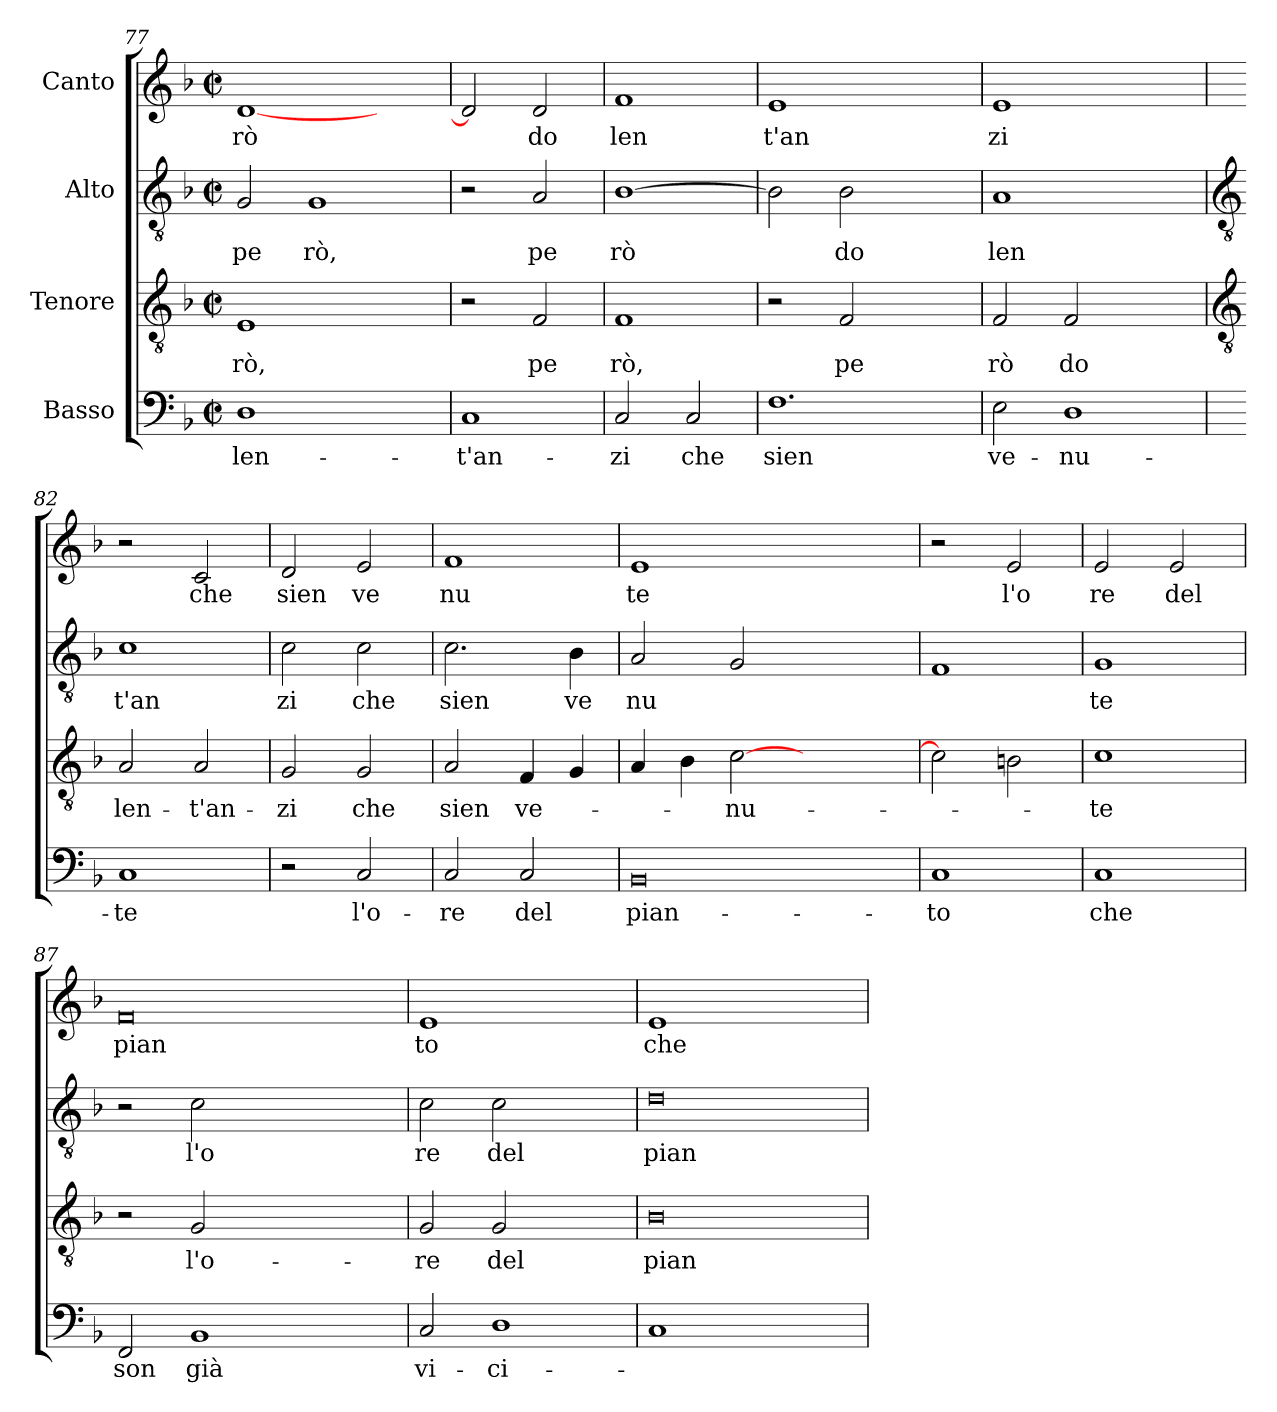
**kern	**text	**kern	**text	**kern	**text	**kern	**text
*part4	*part4	*part3	*part3	*part2	*part2	*part1	*part1
*staff4	*staff4	*staff3	*staff3	*staff2	*staff2	*staff1	*staff1
*I"Basso	*	*I"Tenore	*	*I"Alto	*	*I"Canto	*
*clefF4	*	*clefGv2	*	*clefGv2	*	*clefG2	*
*k[b-]	*	*k[b-]	*	*k[b-]	*	*k[b-]	*
*F:	*	*F:	*	*F:	*	*F:	*
*M2/2	*	*M2/2	*	*M2/2	*	*M2/2	*
*met(c|)	*	*met(c|)	*	*met(c|)	*	*met(c|)	*
=77	=77	=77	=77	=77	=77	=77	=77
!	!LO:LY:b	!	!LO:LY:b	!	!LO:LY:b	!	!LO:LY:b
1D	-len-	1E	rò,	2G/	pe	[1d	rò
!	!	!	!	!	!LO:LY:b	!	!
.	.	.	.	1G	rò,	.	.
2ryy	.	2ryy	.	.	.	2ryy	.
!!LO:LB:g=z
=78	=78	=78	=78	=78	=78	=78	=78
!	!LO:LY:b	!	!	!	!	!	!
1C	-t'an-	2r	.	2r	.	2d/]	.
!	!	!	!LO:LY:b	!	!LO:LY:b	!	!LO:LY:b
.	.	2F/	pe	2A/	pe	2d/	do
=79	=79	=79	=79	=79	=79	=79	=79
!	!LO:LY:b	!	!LO:LY:b	!	!LO:LY:b	!	!LO:LY:b
2C/	-zi	1F	rò,	[1B-	rò	1f	len
!	!LO:LY:b	!	!	!	!	!	!
2C/	che	.	.	.	.	.	.
!!LO:LB:g=z
=80	=80	=80	=80	=80	=80	=80	=80
!	!LO:LY:b	!	!	!	!	!	!LO:LY:b
1.F	sien	2r	.	2B-\]	.	1e	t'an
!	!	!	!LO:LY:b	!	!LO:LY:b	!	!
.	.	2F/	pe	2B-\	do	.	.
.	.	2ryy	.	2ryy	.	2ryy	.
=81	=81	=81	=81	=81	=81	=81	=81
!	!LO:LY:b	!	!LO:LY:b	!	!LO:LY:b	!	!LO:LY:b
2E\	ve-	2F/	rò	1A	len	1e	zi
!	!LO:LY:b	!	!LO:LY:b	!	!	!	!
1D	-nu-	2F/	do	.	.	.	.
.	.	2ryy	.	2ryy	.	2ryy	.
!!LO:LB:g=z
=82	=82	=82	=82	=82	=82	=82	=82
*	*	*clefGv2	*	*clefGv2	*	*	*
!	!LO:LY:b	!	!LO:LY:b	!	!LO:LY:b	!	!
1C	-te	2A/	len-	1c	t'an	2r	.
!	!	!	!LO:LY:b	!	!	!	!LO:LY:b
.	.	2A/	-t'an-	.	.	2c/	che
=82A	=82A	=82A	=82A	=82A	=82A	=82A	=82A
!	!	!	!LO:LY:b	!	!LO:LY:b	!	!LO:LY:b
2r	.	2G/	-zi	2c\	zi	2d/	sien
!	!LO:LY:b	!	!LO:LY:b	!	!LO:LY:b	!	!LO:LY:b
2C/	l'o-	2G/	che	2c\	che	2e/	ve
=83A	=83A	=83A	=83A	=83A	=83A	=83A	=83A
!	!LO:LY:b	!	!LO:LY:b	!	!LO:LY:b	!	!LO:LY:b
2C/	-re	2A/	sien	2.c\	sien	1f	nu
!	!LO:LY:b	!	!LO:LY:b	!	!	!	!
2C/	del	4F/	ve-	.	.	.	.
!	!	!	!	!	!LO:LY:b	!	!
.	.	4G/	.	4B-\	ve	.	.
=84	=84	=84	=84	=84	=84	=84	=84
!	!LO:LY:b	!	!	!	!LO:LY:b	!	!LO:LY:b
0BB-	pian-	4A/	.	2A/	nu	1e	te
.	.	4B-\	.	.	.	.	.
!	!	!	!LO:LY:b	!	!	!	!
.	.	[2c\	-nu-	2G/	.	.	.
.	.	1ryy	.	1ryy	.	1ryy	.
=85	=85	=85	=85	=85	=85	=85	=85
!	!LO:LY:b	!	!	!	!	!	!
1C	-to	2c\]	.	1F	.	2r	.
!	!	!	!	!	!	!	!LO:LY:b
.	.	2Bn\	.	.	.	2e/	l'o
=86	=86	=86	=86	=86	=86	=86	=86
!	!LO:LY:b	!	!LO:LY:b	!	!LO:LY:b	!	!LO:LY:b
1C	che	1c	-te	1G	te	2e/	re
!	!	!	!	!	!	!	!LO:LY:b
.	.	.	.	.	.	2e/	del
!!LO:LB:g=z
=87	=87	=87	=87	=87	=87	=87	=87
!	!LO:LY:b	!	!	!	!	!	!LO:LY:b
2FF/	son	2r	.	2r	.	0f	pian
!	!LO:LY:b	!	!LO:LY:b	!	!LO:LY:b	!	!
1BB-	già	2G/	l'o-	2c\	l'o	.	.
.	.	1ryy	.	1ryy	.	.	.
2ryy	.	.	.	.	.	.	.
=88	=88	=88	=88	=88	=88	=88	=88
!	!LO:LY:b	!	!LO:LY:b	!	!LO:LY:b	!	!LO:LY:b
2C/	vi-	2G/	-re	2c\	re	1e	to
!	!LO:LY:b	!	!LO:LY:b	!	!LO:LY:b	!	!
1D	-ci-	2G/	del	2c\	del	.	.
.	.	2ryy	.	2ryy	.	2ryy	.
=89	=89	=89	=89	=89	=89	=89	=89
!	!	!	!LO:LY:b	!	!LO:LY:b	!	!LO:LY:b
1C	.	0B-	pian-	0d	pian	1e	che
1ryy	.	.	.	.	.	1ryy	.
=	=	=	=	=	=	=	=
*-	*-	*-	*-	*-	*-	*-	*-
